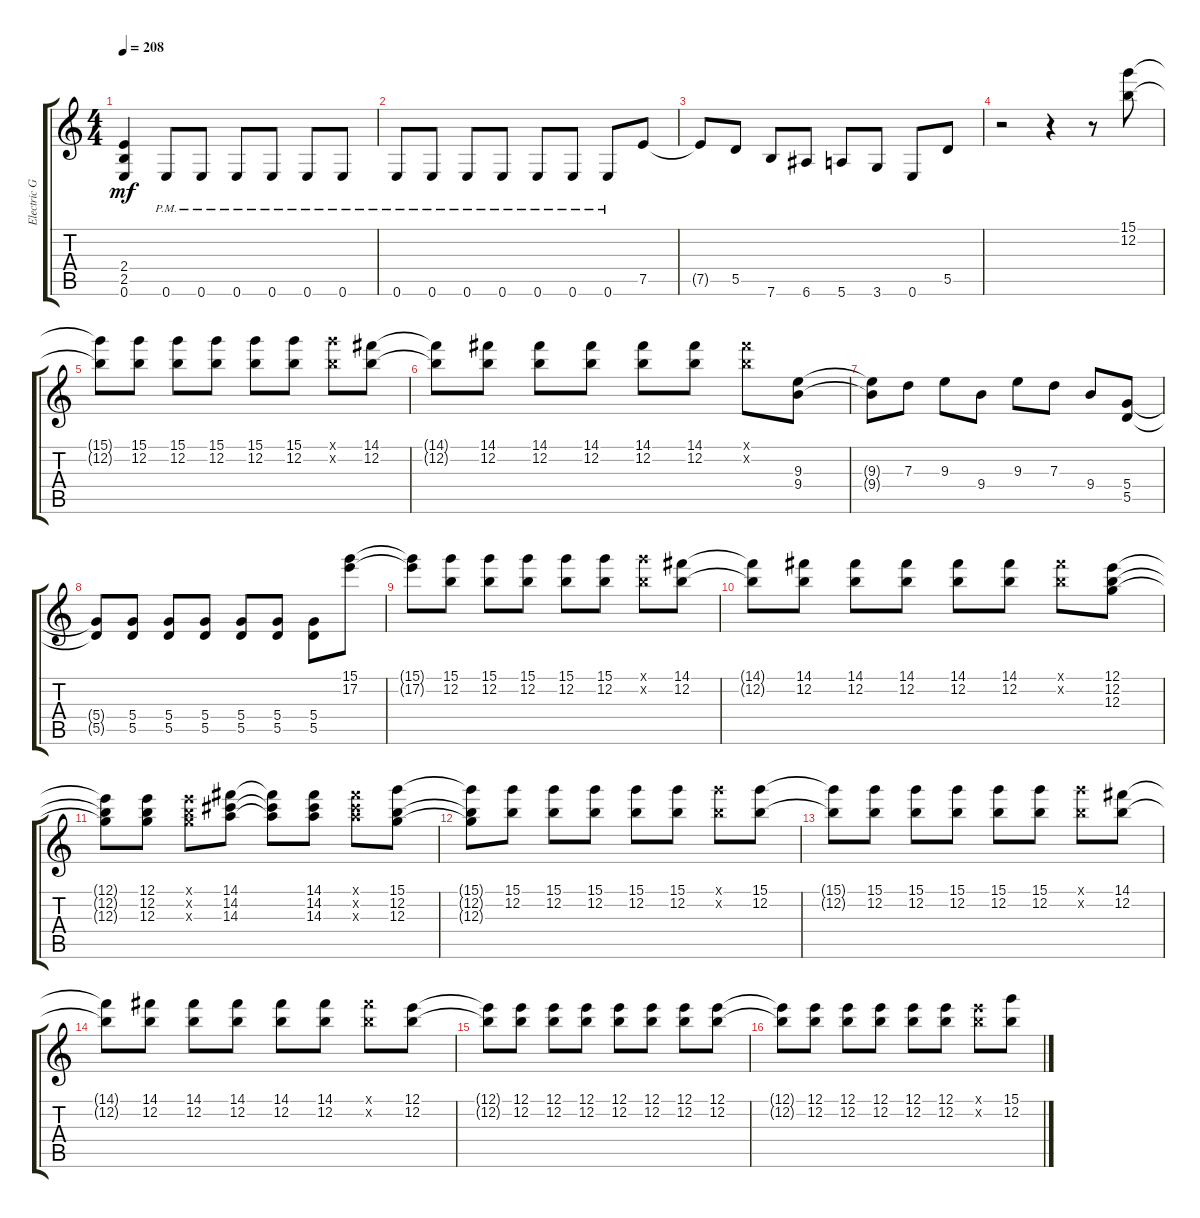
\track ("Electric Guitar (Drive)" "Electric G") {instrument overdrivenguitar}
\staff {score tabs}
\tuning (E4 B3 G3 D3 A2 E2) {hide}
\ts (4 4)
\tempo 208
\clef g2
\ks c
(2.4 2.5 0.6).4{dy mf} 0.6{pm}.8 0.6{pm}.8 0.6{pm}.8 0.6{pm}.8 0.6{pm}.8 0.6{pm}.8 |
0.6{pm}.8 0.6{pm}.8 0.6{pm}.8 0.6{pm}.8 0.6{pm}.8 0.6{pm}.8 0.6{pm}.8 7.5.8 |
7.5{t}.8 5.5.8 7.6.8 6.6.8 5.6.8 3.6.8 0.6.8 5.5.8 |
r.2 r.4 r.8 (15.1 12.2).8 |
(15.1{t} 12.2{t}).8 (15.1 12.2).8 (15.1 12.2).8 (15.1 12.2).8 (15.1 12.2).8 (15.1 12.2).8 (15.1{x} 12.2{x}).8 (14.1 12.2).8 |
(14.1{t} 12.2{t}).8 (14.1 12.2).8 (14.1 12.2).8 (14.1 12.2).8 (14.1 12.2).8 (14.1 12.2).8 (14.1{x} 12.2{x}).8 (9.3 9.4).8 |
(9.3{t} 9.4{t}).8 7.3.8 9.3.8 9.4.8 9.3.8 7.3.8 9.4.8 (5.4 5.5).8 |
(5.4{t} 5.5{t}).8 (5.4 5.5).8 (5.4 5.5).8 (5.4 5.5).8 (5.4 5.5).8 (5.4 5.5).8 (5.4 5.5).8 (15.1 17.2).8 |
(15.1{t} 17.2{t}).8 (15.1 12.2).8 (15.1 12.2).8 (15.1 12.2).8 (15.1 12.2).8 (15.1 12.2).8 (15.1{x} 12.2{x}).8 (14.1 12.2).8 |
(14.1{t} 12.2{t}).8 (14.1 12.2).8 (14.1 12.2).8 (14.1 12.2).8 (14.1 12.2).8 (14.1 12.2).8 (14.1{x} 12.2{x}).8 (12.1 12.2 12.3).8 |
(12.1{t} 12.2{t} 12.3{t}).8 (12.1 12.2 12.3).8 (12.1{x} 12.2{x} 12.3{x}).8 (14.1 14.2 14.3).8 (14.1{t} 14.2{t} 14.3{t}).8 (14.1 14.2 14.3).8 (14.1{x} 14.2{x} 14.3{x}).8 (15.1 12.2 12.3).8 |
(15.1{t} 12.2{t} 12.3{t}).8 (15.1 12.2).8 (15.1 12.2).8 (15.1 12.2).8 (15.1 12.2).8 (15.1 12.2).8 (15.1{x} 12.2{x}).8 (15.1 12.2).8 |
(15.1{t} 12.2{t}).8 (15.1 12.2).8 (15.1 12.2).8 (15.1 12.2).8 (15.1 12.2).8 (15.1 12.2).8 (15.1{x} 12.2{x}).8 (14.1 12.2).8 |
(14.1{t} 12.2{t}).8 (14.1 12.2).8 (14.1 12.2).8 (14.1 12.2).8 (14.1 12.2).8 (14.1 12.2).8 (14.1{x} 12.2{x}).8 (12.1 12.2).8 |
(12.1{t} 12.2{t}).8 (12.1 12.2).8 (12.1 12.2).8 (12.1 12.2).8 (12.1 12.2).8 (12.1 12.2).8 (12.1 12.2).8 (12.1 12.2).8 |
(12.1{t} 12.2{t}).8 (12.1 12.2).8 (12.1 12.2).8 (12.1 12.2).8 (12.1 12.2).8 (12.1 12.2).8 (12.1{x} 12.2{x}).8 (15.1 12.2).8
